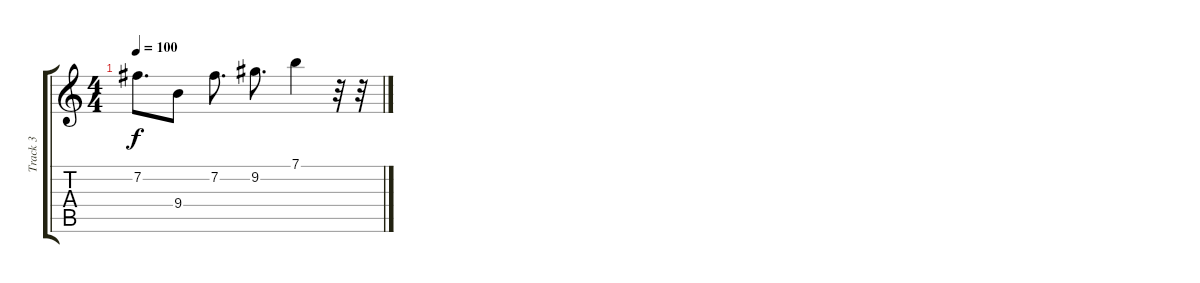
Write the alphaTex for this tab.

\track ("Track 3" "Track 3") {instrument overdrivenguitar}
\staff {score tabs}
\tuning (E4 B3 G3 D3 A2 E2) {hide}
\ts (4 4)
\tempo 100
\clef g2
\ks c
7.2.8{d dy f} 9.4.8 7.2.8{d} 9.2.8{d} 7.1.4 r.32 r.32
